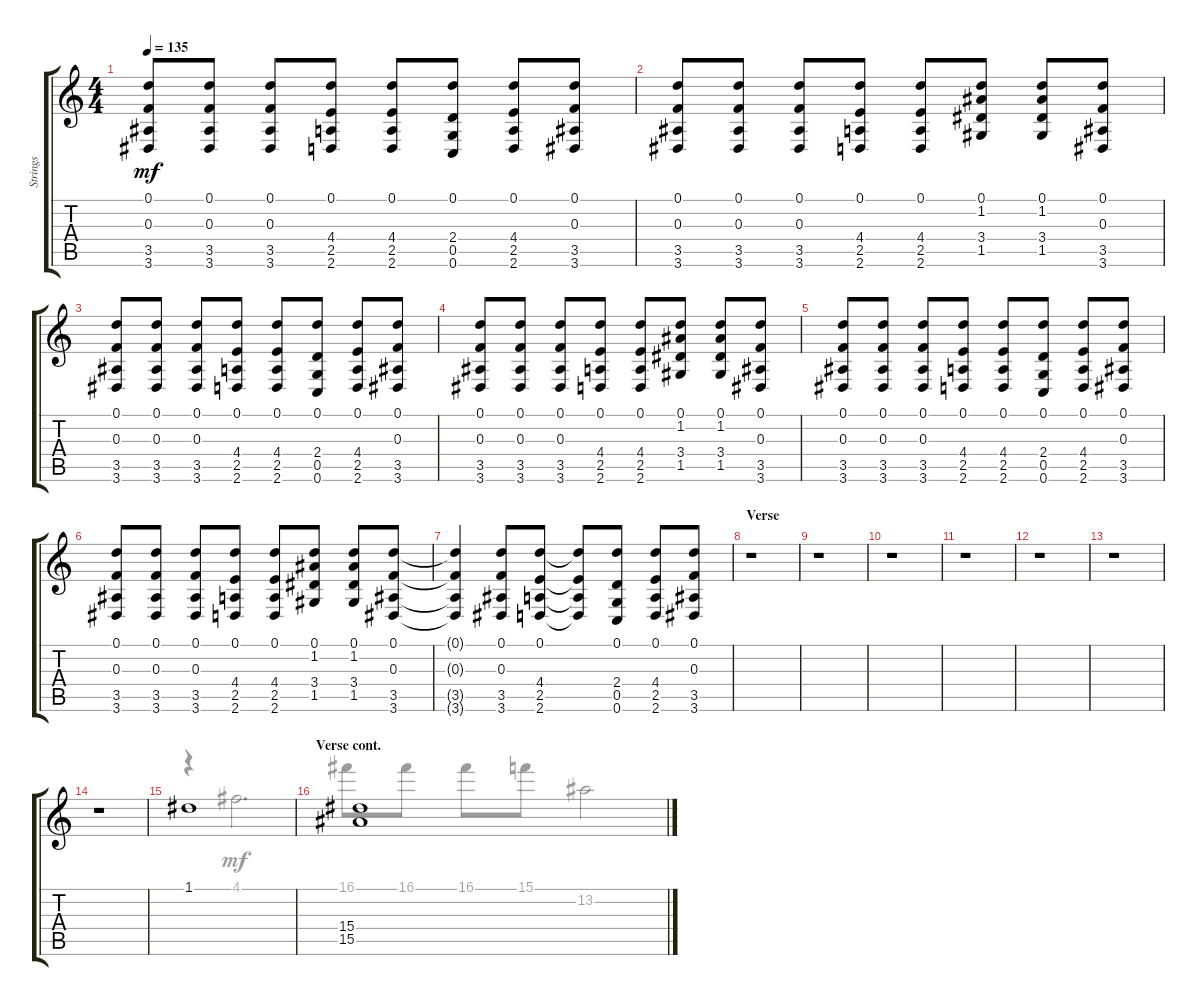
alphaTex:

\track ("Strings" "Strings") {instrument electricguitarclean}
\staff {score tabs}
\tuning (D4 A3 F3 C3 G2 C2) {hide}
\voice
\ts (4 4)
\tempo 135
\clef g2
\ks aminor
(0.1 0.3 3.5 3.6).8{dy mf} (0.1 0.3 3.5 3.6).8 (0.1 0.3 3.5 3.6).8 (0.1 4.4 2.5 2.6).8 (0.1 4.4 2.5 2.6).8 (0.1 2.4 0.5 0.6).8 (0.1 4.4 2.5 2.6).8 (0.1 0.3 3.5 3.6).8 |
(0.1 0.3 3.5 3.6).8 (0.1 0.3 3.5 3.6).8 (0.1 0.3 3.5 3.6).8 (0.1 4.4 2.5 2.6).8 (0.1 4.4 2.5 2.6).8 (0.1 1.2 3.4 1.5).8 (0.1 1.2 3.4 1.5).8 (0.1 0.3 3.5 3.6).8 |
(0.1 0.3 3.5 3.6).8 (0.1 0.3 3.5 3.6).8 (0.1 0.3 3.5 3.6).8 (0.1 4.4 2.5 2.6).8 (0.1 4.4 2.5 2.6).8 (0.1 2.4 0.5 0.6).8 (0.1 4.4 2.5 2.6).8 (0.1 0.3 3.5 3.6).8 |
(0.1 0.3 3.5 3.6).8 (0.1 0.3 3.5 3.6).8 (0.1 0.3 3.5 3.6).8 (0.1 4.4 2.5 2.6).8 (0.1 4.4 2.5 2.6).8 (0.1 1.2 3.4 1.5).8 (0.1 1.2 3.4 1.5).8 (0.1 0.3 3.5 3.6).8 |
(0.1 0.3 3.5 3.6).8 (0.1 0.3 3.5 3.6).8 (0.1 0.3 3.5 3.6).8 (0.1 4.4 2.5 2.6).8 (0.1 4.4 2.5 2.6).8 (0.1 2.4 0.5 0.6).8 (0.1 4.4 2.5 2.6).8 (0.1 0.3 3.5 3.6).8 |
(0.1 0.3 3.5 3.6).8 (0.1 0.3 3.5 3.6).8 (0.1 0.3 3.5 3.6).8 (0.1 4.4 2.5 2.6).8 (0.1 4.4 2.5 2.6).8 (0.1 1.2 3.4 1.5).8 (0.1 1.2 3.4 1.5).8 (0.1 0.3 3.5 3.6).8 |
(0.1{t} 0.3{t} 3.5{t} 3.6{t}).4 (0.1 0.3 3.5 3.6).8 (0.1 4.4 2.5 2.6).8 (0.1{t} 4.4{t} 2.5{t} 2.6{t}).8 (0.1 2.4 0.5 0.6).8 (0.1 4.4 2.5 2.6).8 (0.1 0.3 3.5 3.6).8 |
\section ("" "Verse")
r.1 |
r.1 |
r.1 |
r.1 |
r.1 |
r.1 |
r.1 |
1.1.1 |
\section ("" "Verse cont.")
(15.4 15.5).1
\voice
\clef g2
\ottava regular
\simile none
\ks aminor
|
|
|
|
|
|
|
|
|
|
|
|
|
|
r.4 4.1.2{d} |
16.1.8 16.1.8 16.1.8 15.1.8 13.2.2
